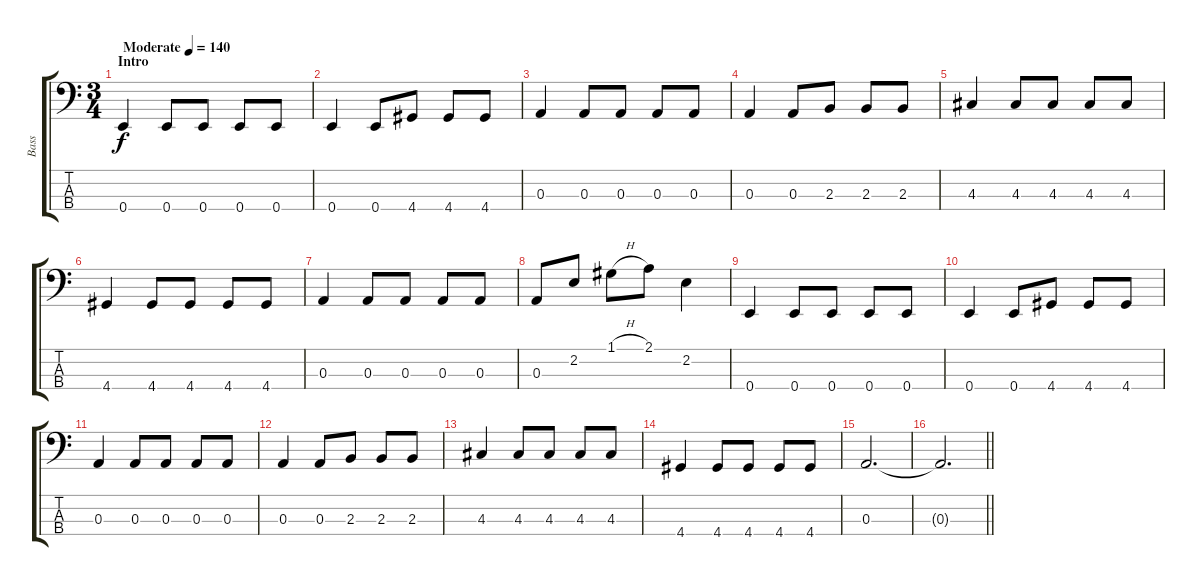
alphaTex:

\track ("Bass" "Bass") {instrument electricbassfinger}
\staff {score tabs}
\tuning (G2 D2 A1 E1) {hide}
\ts (3 4)
\section ("" "Intro")
\tempo (140 "Moderate")
\clef f4
\ks c
0.4.4{dy f instrument electricbassfinger} 0.4.8 0.4.8 0.4.8 0.4.8 |
0.4.4 0.4.8 4.4.8 4.4.8 4.4.8 |
0.3.4 0.3.8 0.3.8 0.3.8 0.3.8 |
0.3.4 0.3.8 2.3.8 2.3.8 2.3.8 |
4.3.4 4.3.8 4.3.8 4.3.8 4.3.8 |
4.4.4 4.4.8 4.4.8 4.4.8 4.4.8 |
0.3.4 0.3.8 0.3.8 0.3.8 0.3.8 |
0.3.8 2.2.8 1.1{h}.8 2.1.8 2.2.4 |
0.4.4 0.4.8 0.4.8 0.4.8 0.4.8 |
0.4.4 0.4.8 4.4.8 4.4.8 4.4.8 |
0.3.4 0.3.8 0.3.8 0.3.8 0.3.8 |
0.3.4 0.3.8 2.3.8 2.3.8 2.3.8 |
4.3.4 4.3.8 4.3.8 4.3.8 4.3.8 |
4.4.4 4.4.8 4.4.8 4.4.8 4.4.8 |
0.3.2{d} |
\barLineRight lightlight
0.3{t}.2{d}
